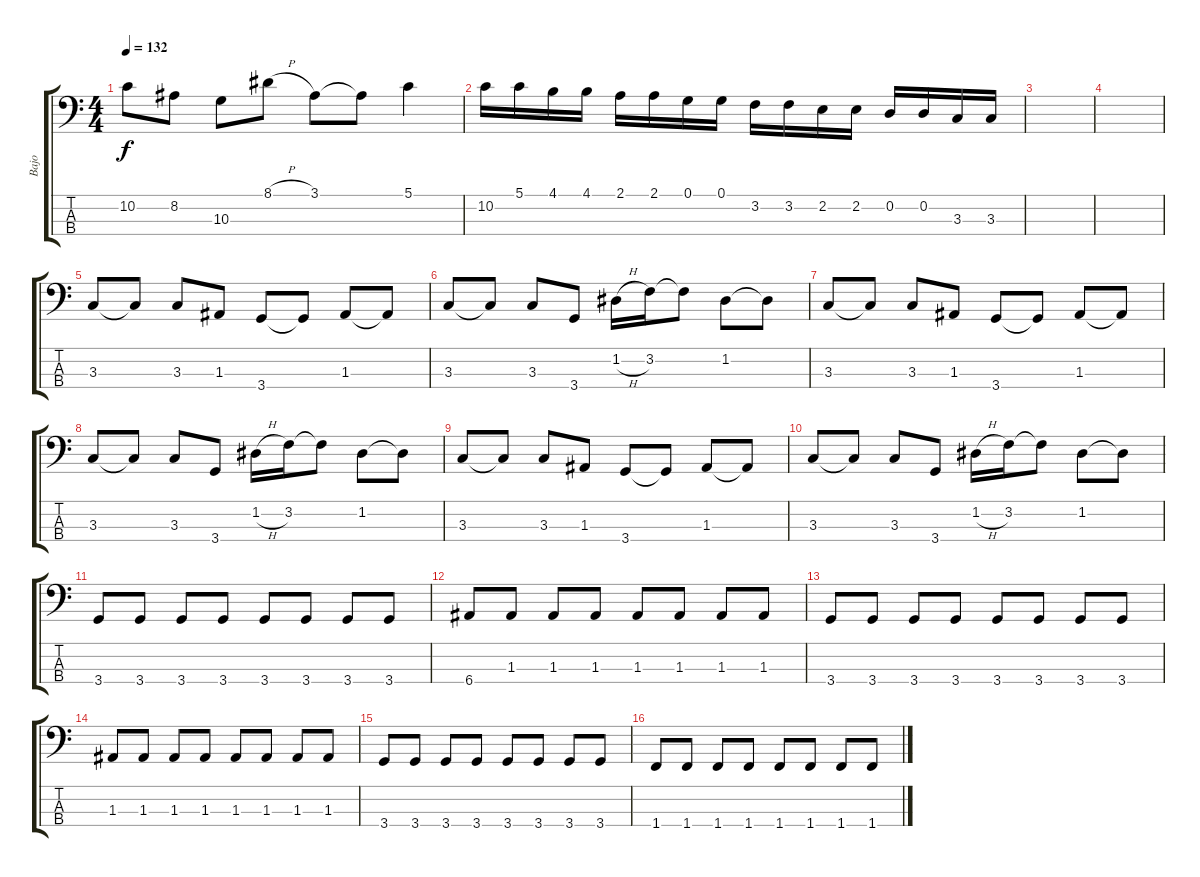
\track ("Bajo" "Bajo") {instrument electricbassfinger}
\staff {score tabs}
\tuning (G2 D2 A1 E1) {hide}
\ts (4 4)
\tempo 132
\clef f4
\ks c
10.2.8{dy f} 8.2.8 10.3.8 8.1{h}.8 3.1.8 3.1{t}.8 5.1.4 |
10.2.16 5.1.16 4.1.16 4.1.16 2.1.16 2.1.16 0.1.16 0.1.16 3.2.16 3.2.16 2.2.16 2.2.16 0.2.16 0.2.16 3.3.16 3.3.16 |
|
|
3.3.8 3.3{t}.8 3.3.8 1.3.8 3.4.8 3.4{t}.8 1.3.8 1.3{t}.8 |
3.3.8 3.3{t}.8 3.3.8 3.4.8 1.2{h}.16 3.2.16 3.2{t}.8 1.2.8 1.2{t}.8 |
3.3.8 3.3{t}.8 3.3.8 1.3.8 3.4.8 3.4{t}.8 1.3.8 1.3{t}.8 |
3.3.8 3.3{t}.8 3.3.8 3.4.8 1.2{h}.16 3.2.16 3.2{t}.8 1.2.8 1.2{t}.8 |
3.3.8 3.3{t}.8 3.3.8 1.3.8 3.4.8 3.4{t}.8 1.3.8 1.3{t}.8 |
3.3.8 3.3{t}.8 3.3.8 3.4.8 1.2{h}.16 3.2.16 3.2{t}.8 1.2.8 1.2{t}.8 |
3.4.8 3.4.8 3.4.8 3.4.8 3.4.8 3.4.8 3.4.8 3.4.8 |
6.4.8 1.3.8 1.3.8 1.3.8 1.3.8 1.3.8 1.3.8 1.3.8 |
3.4.8 3.4.8 3.4.8 3.4.8 3.4.8 3.4.8 3.4.8 3.4.8 |
1.3.8 1.3.8 1.3.8 1.3.8 1.3.8 1.3.8 1.3.8 1.3.8 |
3.4.8 3.4.8 3.4.8 3.4.8 3.4.8 3.4.8 3.4.8 3.4.8 |
1.4.8 1.4.8 1.4.8 1.4.8 1.4.8 1.4.8 1.4.8 1.4.8
